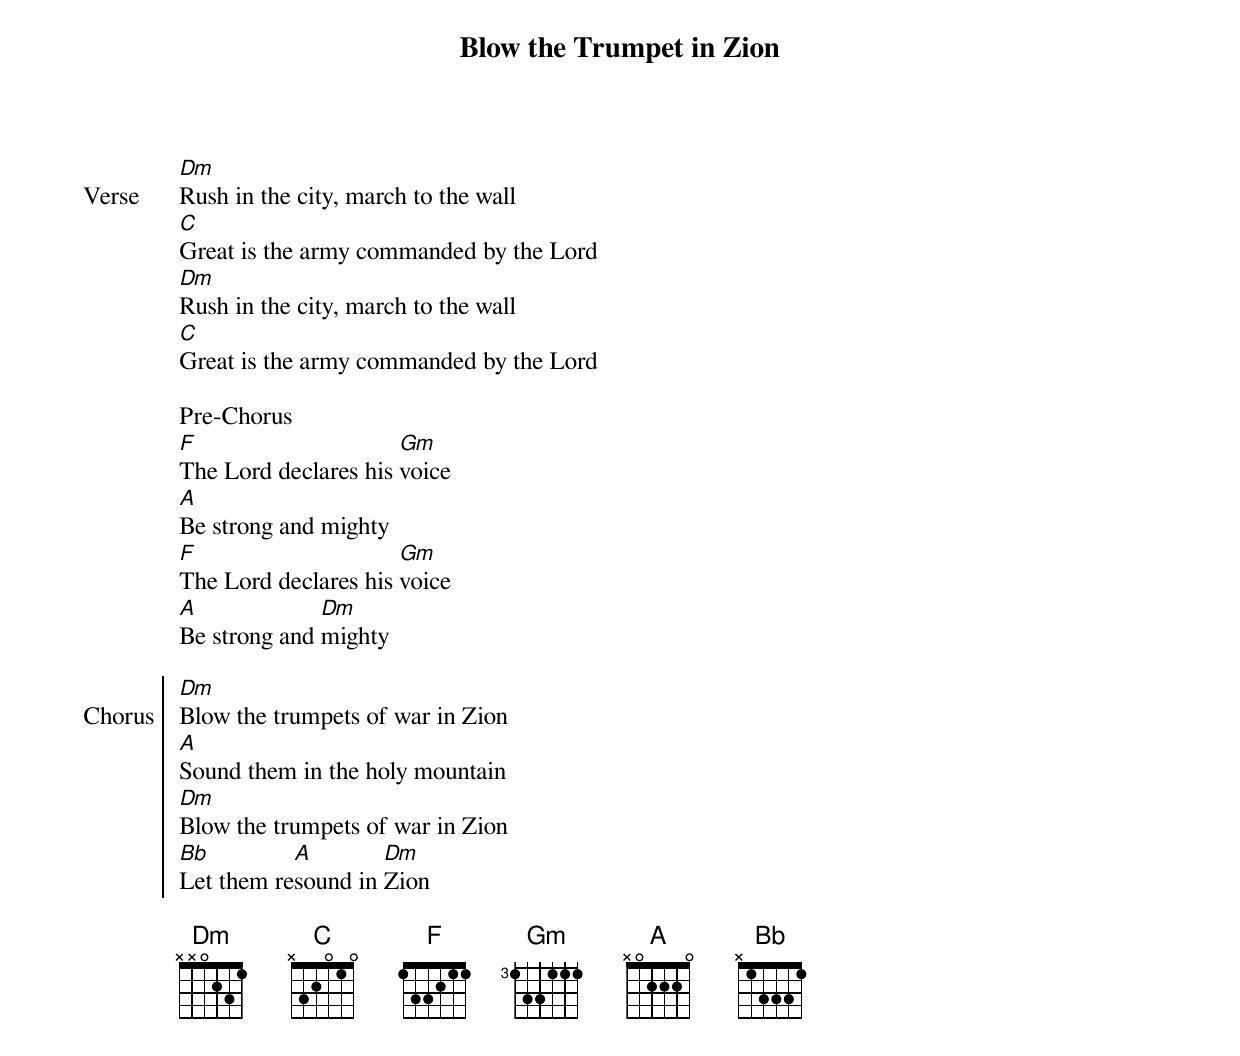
{title: Blow the Trumpet in Zion}
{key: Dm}
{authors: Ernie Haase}
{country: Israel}
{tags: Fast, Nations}
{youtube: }
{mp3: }
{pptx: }

{sov Verse}
[Dm]Rush in the city, march to the wall
[C]Great is the army commanded by the Lord
[Dm]Rush in the city, march to the wall
[C]Great is the army commanded by the Lord

Pre-Chorus
[F]The Lord declares his [Gm]voice
[A]Be strong and mighty
[F]The Lord declares his [Gm]voice
[A]Be strong and [Dm]mighty

{eov}
{soc Chorus}
[Dm]Blow the trumpets of war in Zion
[A]Sound them in the holy mountain
[Dm]Blow the trumpets of war in Zion
[Bb]Let them re[A]sound in [Dm]Zion

{eoc}
